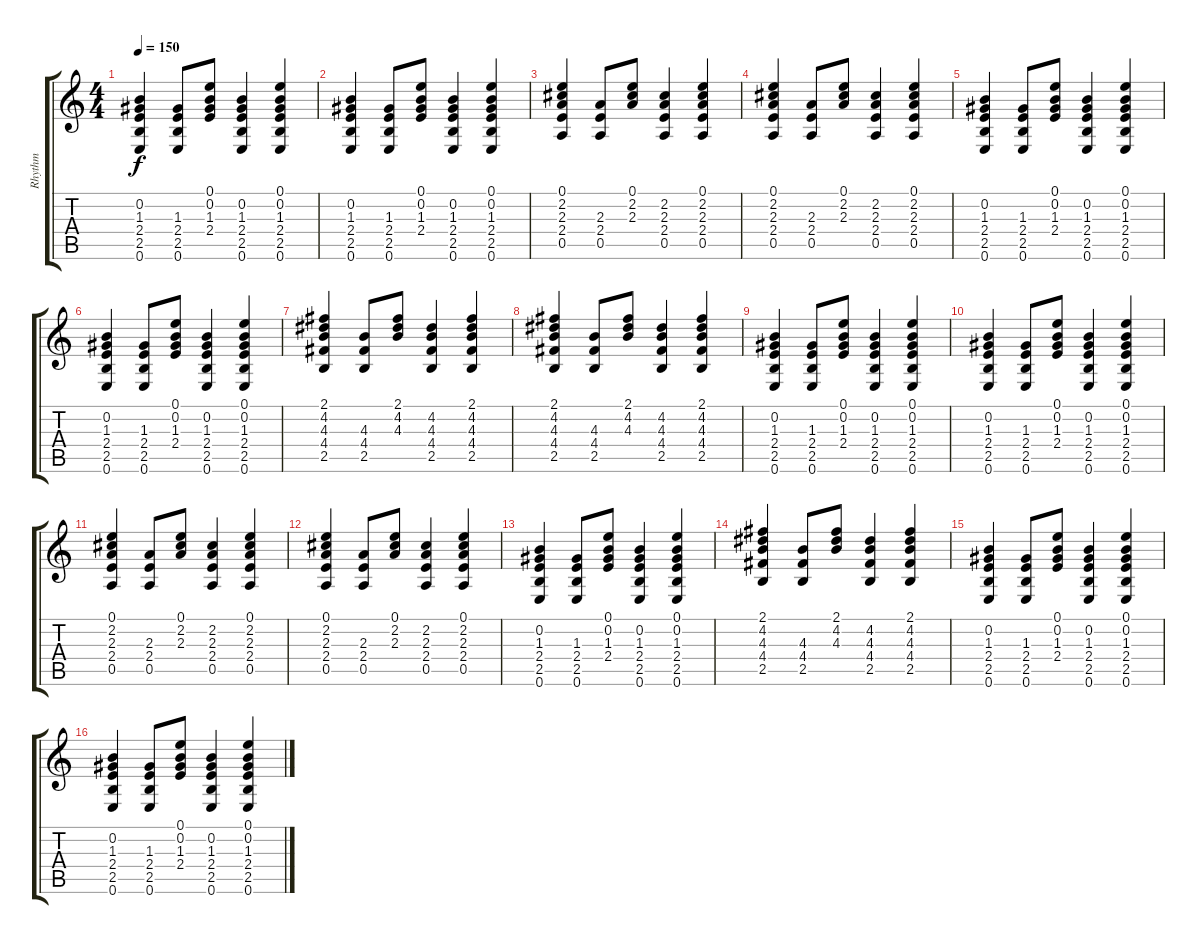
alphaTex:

\track ("Rhythm" "Rhythm") {instrument acousticguitarsteel}
\staff {score tabs}
\tuning (E4 B3 G3 D3 A2 E2) {hide}
\ts (4 4)
\tempo 150
\clef g2
\ks c
(0.2 1.3 2.4 2.5 0.6).4{dy f instrument acousticguitarsteel} (1.3 2.4 2.5 0.6).8 (0.1 0.2 1.3 2.4).8 (0.2 1.3 2.4 2.5 0.6).4 (0.1 0.2 1.3 2.4 2.5 0.6).4 |
(0.2 1.3 2.4 2.5 0.6).4 (1.3 2.4 2.5 0.6).8 (0.1 0.2 1.3 2.4).8 (0.2 1.3 2.4 2.5 0.6).4 (0.1 0.2 1.3 2.4 2.5 0.6).4 |
(0.1 2.2 2.3 2.4 0.5).4 (2.3 2.4 0.5).8 (0.1 2.2 2.3).8 (2.2 2.3 2.4 0.5).4 (0.1 2.2 2.3 2.4 0.5).4 |
(0.1 2.2 2.3 2.4 0.5).4 (2.3 2.4 0.5).8 (0.1 2.2 2.3).8 (2.2 2.3 2.4 0.5).4 (0.1 2.2 2.3 2.4 0.5).4 |
(0.2 1.3 2.4 2.5 0.6).4 (1.3 2.4 2.5 0.6).8 (0.1 0.2 1.3 2.4).8 (0.2 1.3 2.4 2.5 0.6).4 (0.1 0.2 1.3 2.4 2.5 0.6).4 |
(0.2 1.3 2.4 2.5 0.6).4 (1.3 2.4 2.5 0.6).8 (0.1 0.2 1.3 2.4).8 (0.2 1.3 2.4 2.5 0.6).4 (0.1 0.2 1.3 2.4 2.5 0.6).4 |
(2.1 4.2 4.3 4.4 2.5).4 (4.3 4.4 2.5).8 (2.1 4.2 4.3).8 (4.2 4.3 4.4 2.5).4 (2.1 4.2 4.3 4.4 2.5).4 |
(2.1 4.2 4.3 4.4 2.5).4 (4.3 4.4 2.5).8 (2.1 4.2 4.3).8 (4.2 4.3 4.4 2.5).4 (2.1 4.2 4.3 4.4 2.5).4 |
(0.2 1.3 2.4 2.5 0.6).4 (1.3 2.4 2.5 0.6).8 (0.1 0.2 1.3 2.4).8 (0.2 1.3 2.4 2.5 0.6).4 (0.1 0.2 1.3 2.4 2.5 0.6).4 |
(0.2 1.3 2.4 2.5 0.6).4 (1.3 2.4 2.5 0.6).8 (0.1 0.2 1.3 2.4).8 (0.2 1.3 2.4 2.5 0.6).4 (0.1 0.2 1.3 2.4 2.5 0.6).4 |
(0.1 2.2 2.3 2.4 0.5).4 (2.3 2.4 0.5).8 (0.1 2.2 2.3).8 (2.2 2.3 2.4 0.5).4 (0.1 2.2 2.3 2.4 0.5).4 |
(0.1 2.2 2.3 2.4 0.5).4 (2.3 2.4 0.5).8 (0.1 2.2 2.3).8 (2.2 2.3 2.4 0.5).4 (0.1 2.2 2.3 2.4 0.5).4 |
(0.2 1.3 2.4 2.5 0.6).4 (1.3 2.4 2.5 0.6).8 (0.1 0.2 1.3 2.4).8 (0.2 1.3 2.4 2.5 0.6).4 (0.1 0.2 1.3 2.4 2.5 0.6).4 |
(2.1 4.2 4.3 4.4 2.5).4 (4.3 4.4 2.5).8 (2.1 4.2 4.3).8 (4.2 4.3 4.4 2.5).4 (2.1 4.2 4.3 4.4 2.5).4 |
(0.2 1.3 2.4 2.5 0.6).4 (1.3 2.4 2.5 0.6).8 (0.1 0.2 1.3 2.4).8 (0.2 1.3 2.4 2.5 0.6).4 (0.1 0.2 1.3 2.4 2.5 0.6).4 |
(0.2 1.3 2.4 2.5 0.6).4 (1.3 2.4 2.5 0.6).8 (0.1 0.2 1.3 2.4).8 (0.2 1.3 2.4 2.5 0.6).4 (0.1 0.2 1.3 2.4 2.5 0.6).4
